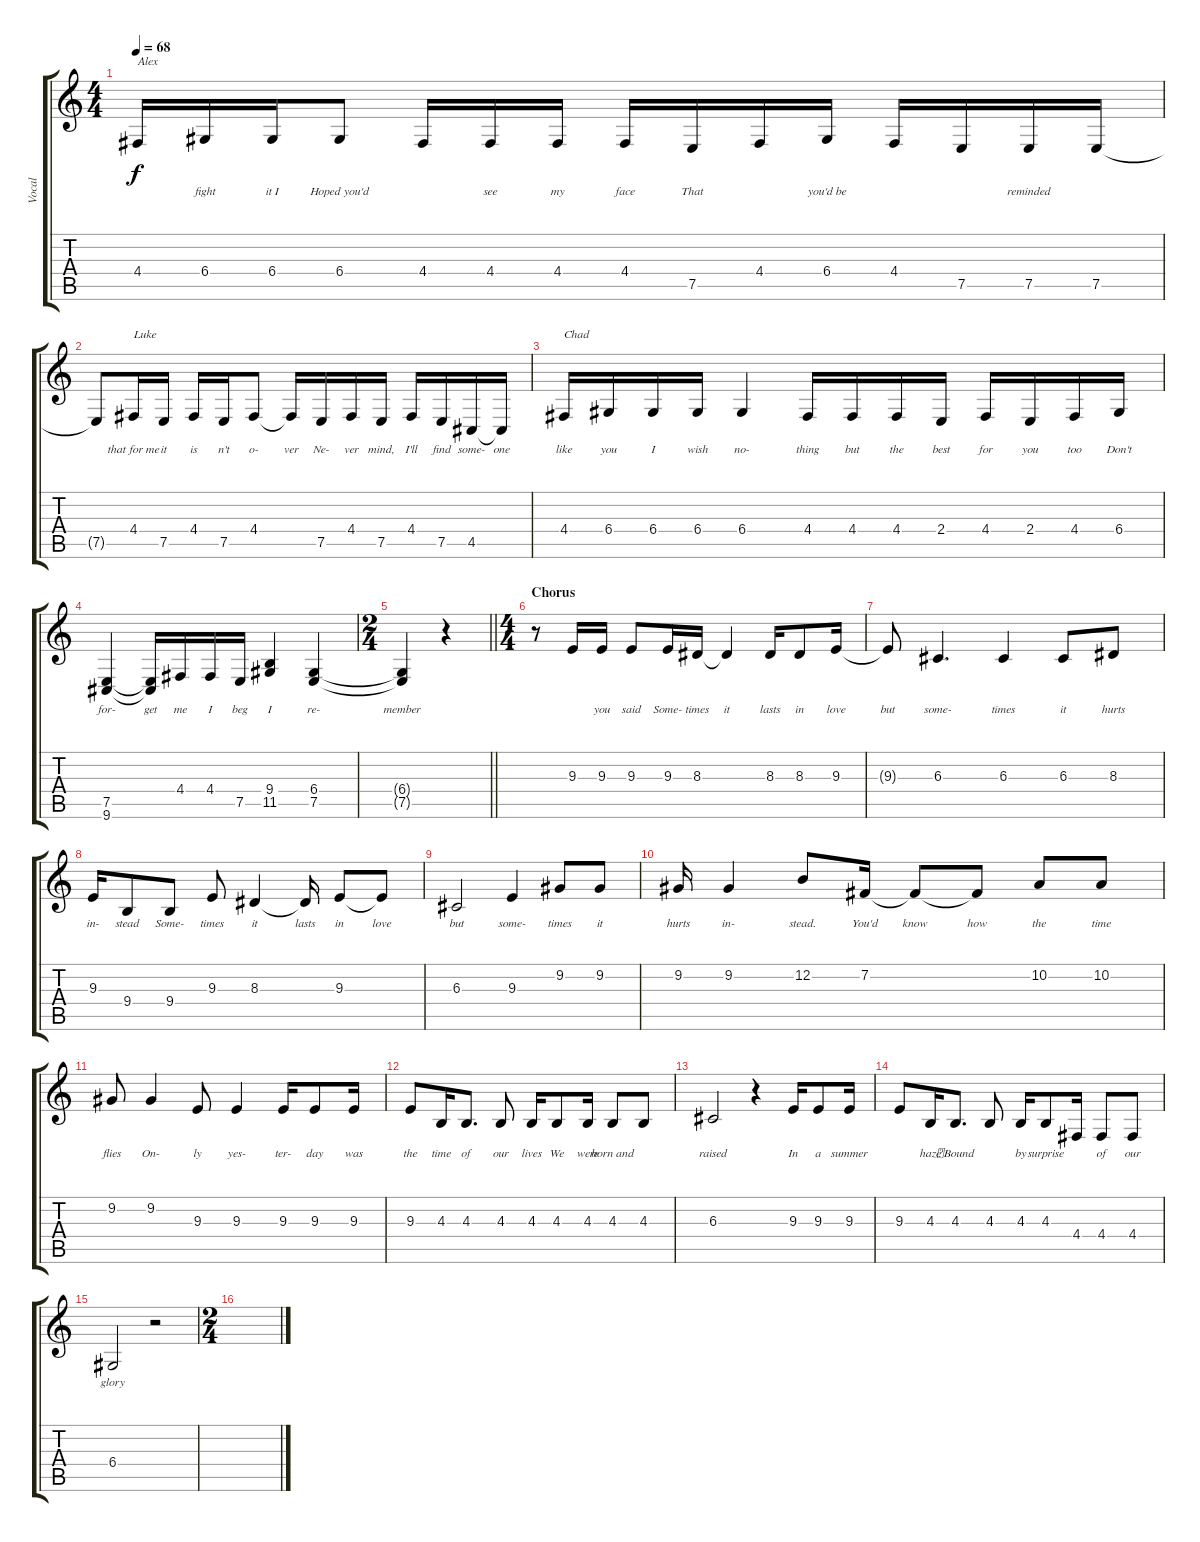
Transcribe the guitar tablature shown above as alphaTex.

\track ("Vocal" "Vocal") {instrument clarinet}
\staff {score tabs}
\tuning (E4 B3 G3 D3 A2 E2) {hide}
\ts (4 4)
\tempo 68
\clef g2
\ks c
4.4.16{txt "Alex" lyrics (0 "") lyrics (1 "") lyrics (2 "") lyrics (3 "") lyrics (4 "") dy f} 6.4.16{lyrics (0 "fight") lyrics (1 "") lyrics (2 "") lyrics (3 "") lyrics (4 "")} 6.4.16{lyrics (0 "it I") lyrics (1 "") lyrics (2 "") lyrics (3 "") lyrics (4 "")} 6.4.8{lyrics (0 "Hoped you'd") lyrics (1 "") lyrics (2 "") lyrics (3 "") lyrics (4 "")} 4.4.16{lyrics (0 "") lyrics (1 "") lyrics (2 "") lyrics (3 "") lyrics (4 "")} 4.4.16{lyrics (0 "see") lyrics (1 "") lyrics (2 "") lyrics (3 "") lyrics (4 "")} 4.4.16{lyrics (0 "my") lyrics (1 "") lyrics (2 "") lyrics (3 "") lyrics (4 "")} 4.4.16{lyrics (0 "face") lyrics (1 "") lyrics (2 "") lyrics (3 "") lyrics (4 "")} 7.5.16{lyrics (0 "That") lyrics (1 "") lyrics (2 "") lyrics (3 "") lyrics (4 "")} 4.4.16{lyrics (0 "") lyrics (1 "") lyrics (2 "") lyrics (3 "") lyrics (4 "")} 6.4.16{lyrics (0 "you'd be") lyrics (1 "") lyrics (2 "") lyrics (3 "") lyrics (4 "")} 4.4.16{lyrics (0 "") lyrics (1 "") lyrics (2 "") lyrics (3 "") lyrics (4 "")} 7.5.16{lyrics (0 "") lyrics (1 "") lyrics (2 "") lyrics (3 "") lyrics (4 "")} 7.5.16{lyrics (0 "reminded") lyrics (1 "") lyrics (2 "") lyrics (3 "") lyrics (4 "")} 7.5.16{lyrics (0 "") lyrics (1 "") lyrics (2 "") lyrics (3 "") lyrics (4 "")} |
7.5{t}.8{lyrics (0 "") lyrics (1 "") lyrics (2 "") lyrics (3 "") lyrics (4 "")} 4.4.16{txt "Luke" lyrics (0 "that for me") lyrics (1 "") lyrics (2 "") lyrics (3 "") lyrics (4 "")} 7.5.16{lyrics (0 "it") lyrics (1 "") lyrics (2 "") lyrics (3 "") lyrics (4 "")} 4.4.16{lyrics (0 "is") lyrics (1 "") lyrics (2 "") lyrics (3 "") lyrics (4 "")} 7.5.16{lyrics (0 "n't") lyrics (1 "") lyrics (2 "") lyrics (3 "") lyrics (4 "")} 4.4.8{lyrics (0 "o-") lyrics (1 "") lyrics (2 "") lyrics (3 "") lyrics (4 "")} 4.4{t}.16{lyrics (0 "ver") lyrics (1 "") lyrics (2 "") lyrics (3 "") lyrics (4 "")} 7.5.16{lyrics (0 "Ne-") lyrics (1 "") lyrics (2 "") lyrics (3 "") lyrics (4 "")} 4.4.16{lyrics (0 "ver") lyrics (1 "") lyrics (2 "") lyrics (3 "") lyrics (4 "")} 7.5.16{lyrics (0 "mind,") lyrics (1 "") lyrics (2 "") lyrics (3 "") lyrics (4 "")} 4.4.16{lyrics (0 "I'll") lyrics (1 "") lyrics (2 "") lyrics (3 "") lyrics (4 "")} 7.5.16{lyrics (0 "find") lyrics (1 "") lyrics (2 "") lyrics (3 "") lyrics (4 "")} 4.5.16{lyrics (0 "some-") lyrics (1 "") lyrics (2 "") lyrics (3 "") lyrics (4 "")} 4.5{t}.16{lyrics (0 "one") lyrics (1 "") lyrics (2 "") lyrics (3 "") lyrics (4 "")} |
4.4.16{txt "Chad" lyrics (0 "like") lyrics (1 "") lyrics (2 "") lyrics (3 "") lyrics (4 "")} 6.4.16{lyrics (0 "you") lyrics (1 "") lyrics (2 "") lyrics (3 "") lyrics (4 "")} 6.4.16{lyrics (0 "I") lyrics (1 "") lyrics (2 "") lyrics (3 "") lyrics (4 "")} 6.4.16{lyrics (0 "wish") lyrics (1 "") lyrics (2 "") lyrics (3 "") lyrics (4 "")} 6.4.4{lyrics (0 "no-") lyrics (1 "") lyrics (2 "") lyrics (3 "") lyrics (4 "")} 4.4.16{lyrics (0 "thing") lyrics (1 "") lyrics (2 "") lyrics (3 "") lyrics (4 "")} 4.4.16{lyrics (0 "but") lyrics (1 "") lyrics (2 "") lyrics (3 "") lyrics (4 "")} 4.4.16{lyrics (0 "the") lyrics (1 "") lyrics (2 "") lyrics (3 "") lyrics (4 "")} 2.4.16{lyrics (0 "best") lyrics (1 "") lyrics (2 "") lyrics (3 "") lyrics (4 "")} 4.4.16{lyrics (0 "for") lyrics (1 "") lyrics (2 "") lyrics (3 "") lyrics (4 "")} 2.4.16{lyrics (0 "you") lyrics (1 "") lyrics (2 "") lyrics (3 "") lyrics (4 "")} 4.4.16{lyrics (0 "too") lyrics (1 "") lyrics (2 "") lyrics (3 "") lyrics (4 "")} 6.4.16{lyrics (0 "Don't") lyrics (1 "") lyrics (2 "") lyrics (3 "") lyrics (4 "")} |
(7.5 9.6).4{lyrics (0 "for-") lyrics (1 "") lyrics (2 "") lyrics (3 "") lyrics (4 "")} (7.5{t} 9.6{t}).16{lyrics (0 "get") lyrics (1 "") lyrics (2 "") lyrics (3 "") lyrics (4 "")} 4.4.16{lyrics (0 "me") lyrics (1 "") lyrics (2 "") lyrics (3 "") lyrics (4 "")} 4.4.16{lyrics (0 "I") lyrics (1 "") lyrics (2 "") lyrics (3 "") lyrics (4 "")} 7.5.16{lyrics (0 "beg") lyrics (1 "") lyrics (2 "") lyrics (3 "") lyrics (4 "")} (9.4 11.5).4{lyrics (0 "I") lyrics (1 "") lyrics (2 "") lyrics (3 "") lyrics (4 "")} (6.4 7.5).4{lyrics (0 "re-") lyrics (1 "") lyrics (2 "") lyrics (3 "") lyrics (4 "")} |
\ts (2 4)
\barLineRight lightlight
(6.4{t} 7.5{t}).4{lyrics (0 "member") lyrics (1 "") lyrics (2 "") lyrics (3 "") lyrics (4 "")} r.4 |
\ts (4 4)
\section ("" "Chorus")
r.8 9.3.16{lyrics (0 "") lyrics (1 "") lyrics (2 "") lyrics (3 "") lyrics (4 "")} 9.3.16{lyrics (0 "you") lyrics (1 "") lyrics (2 "") lyrics (3 "") lyrics (4 "")} 9.3.8{lyrics (0 "said") lyrics (1 "") lyrics (2 "") lyrics (3 "") lyrics (4 "")} 9.3.16{lyrics (0 "Some-") lyrics (1 "") lyrics (2 "") lyrics (3 "") lyrics (4 "")} 8.3.16{lyrics (0 "times") lyrics (1 "") lyrics (2 "") lyrics (3 "") lyrics (4 "")} 8.3{t}.4{lyrics (0 "it") lyrics (1 "") lyrics (2 "") lyrics (3 "") lyrics (4 "")} 8.3.16{lyrics (0 "lasts") lyrics (1 "") lyrics (2 "") lyrics (3 "") lyrics (4 "")} 8.3.8{lyrics (0 "in") lyrics (1 "") lyrics (2 "") lyrics (3 "") lyrics (4 "")} 9.3.16{lyrics (0 "love") lyrics (1 "") lyrics (2 "") lyrics (3 "") lyrics (4 "")} |
9.3{t}.8{lyrics (0 "but") lyrics (1 "") lyrics (2 "") lyrics (3 "") lyrics (4 "")} 6.3.4{d lyrics (0 "some-") lyrics (1 "") lyrics (2 "") lyrics (3 "") lyrics (4 "")} 6.3.4{lyrics (0 "times") lyrics (1 "") lyrics (2 "") lyrics (3 "") lyrics (4 "")} 6.3.8{lyrics (0 "it") lyrics (1 "") lyrics (2 "") lyrics (3 "") lyrics (4 "")} 8.3.8{lyrics (0 "hurts") lyrics (1 "") lyrics (2 "") lyrics (3 "") lyrics (4 "")} |
9.3.16{lyrics (0 "in-") lyrics (1 "") lyrics (2 "") lyrics (3 "") lyrics (4 "")} 9.4.8{lyrics (0 "stead") lyrics (1 "") lyrics (2 "") lyrics (3 "") lyrics (4 "")} 9.4.8{lyrics (0 "Some-") lyrics (1 "") lyrics (2 "") lyrics (3 "") lyrics (4 "")} 9.3.8{lyrics (0 "times") lyrics (1 "") lyrics (2 "") lyrics (3 "") lyrics (4 "")} 8.3.4{lyrics (0 "it") lyrics (1 "") lyrics (2 "") lyrics (3 "") lyrics (4 "")} 8.3{t}.16{lyrics (0 "lasts") lyrics (1 "") lyrics (2 "") lyrics (3 "") lyrics (4 "")} 9.3.8{lyrics (0 "in") lyrics (1 "") lyrics (2 "") lyrics (3 "") lyrics (4 "")} 9.3{t}.8{lyrics (0 "love") lyrics (1 "") lyrics (2 "") lyrics (3 "") lyrics (4 "")} |
6.3.2{lyrics (0 "but") lyrics (1 "") lyrics (2 "") lyrics (3 "") lyrics (4 "")} 9.3.4{lyrics (0 "some-") lyrics (1 "") lyrics (2 "") lyrics (3 "") lyrics (4 "")} 9.2.8{lyrics (0 "times") lyrics (1 "") lyrics (2 "") lyrics (3 "") lyrics (4 "")} 9.2.8{lyrics (0 "it") lyrics (1 "") lyrics (2 "") lyrics (3 "") lyrics (4 "")} |
9.2.16{lyrics (0 "hurts") lyrics (1 "") lyrics (2 "") lyrics (3 "") lyrics (4 "")} 9.2.4{lyrics (0 "in-") lyrics (1 "") lyrics (2 "") lyrics (3 "") lyrics (4 "")} 12.2.8{lyrics (0 "stead.") lyrics (1 "") lyrics (2 "") lyrics (3 "") lyrics (4 "")} 7.2.16{lyrics (0 "You'd") lyrics (1 "") lyrics (2 "") lyrics (3 "") lyrics (4 "")} 7.2{t}.8{lyrics (0 "know") lyrics (1 "") lyrics (2 "") lyrics (3 "") lyrics (4 "")} 7.2{t}.8{lyrics (0 "how") lyrics (1 "") lyrics (2 "") lyrics (3 "") lyrics (4 "")} 10.2.8{lyrics (0 "the") lyrics (1 "") lyrics (2 "") lyrics (3 "") lyrics (4 "")} 10.2.8{lyrics (0 "time") lyrics (1 "") lyrics (2 "") lyrics (3 "") lyrics (4 "")} |
9.2.8{lyrics (0 "flies") lyrics (1 "") lyrics (2 "") lyrics (3 "") lyrics (4 "")} 9.2.4{lyrics (0 "On-") lyrics (1 "") lyrics (2 "") lyrics (3 "") lyrics (4 "")} 9.3.8{lyrics (0 "ly") lyrics (1 "") lyrics (2 "") lyrics (3 "") lyrics (4 "")} 9.3.4{lyrics (0 "yes-") lyrics (1 "") lyrics (2 "") lyrics (3 "") lyrics (4 "")} 9.3.16{lyrics (0 "ter-") lyrics (1 "") lyrics (2 "") lyrics (3 "") lyrics (4 "")} 9.3.8{lyrics (0 "day") lyrics (1 "") lyrics (2 "") lyrics (3 "") lyrics (4 "")} 9.3.16{lyrics (0 "was") lyrics (1 "") lyrics (2 "") lyrics (3 "") lyrics (4 "")} |
9.3.8{lyrics (0 "the") lyrics (1 "") lyrics (2 "") lyrics (3 "") lyrics (4 "")} 4.3.16{lyrics (0 "time") lyrics (1 "") lyrics (2 "") lyrics (3 "") lyrics (4 "")} 4.3.8{d lyrics (0 "of") lyrics (1 "") lyrics (2 "") lyrics (3 "") lyrics (4 "")} 4.3.8{lyrics (0 "our") lyrics (1 "") lyrics (2 "") lyrics (3 "") lyrics (4 "")} 4.3.16{lyrics (0 "lives") lyrics (1 "") lyrics (2 "") lyrics (3 "") lyrics (4 "")} 4.3.8{lyrics (0 "We") lyrics (1 "") lyrics (2 "") lyrics (3 "") lyrics (4 "")} 4.3.16{lyrics (0 "were") lyrics (1 "") lyrics (2 "") lyrics (3 "") lyrics (4 "")} 4.3.8{lyrics (0 "born and") lyrics (1 "") lyrics (2 "") lyrics (3 "") lyrics (4 "")} 4.3.8{lyrics (0 "") lyrics (1 "") lyrics (2 "") lyrics (3 "") lyrics (4 "")} |
6.3.2{lyrics (0 "raised") lyrics (1 "") lyrics (2 "") lyrics (3 "") lyrics (4 "")} r.4 9.3.16{lyrics (0 "In") lyrics (1 "") lyrics (2 "") lyrics (3 "") lyrics (4 "")} 9.3.8{lyrics (0 "a") lyrics (1 "") lyrics (2 "") lyrics (3 "") lyrics (4 "")} 9.3.16{lyrics (0 "summer") lyrics (1 "") lyrics (2 "") lyrics (3 "") lyrics (4 "")} |
9.3.8{lyrics (0 "") lyrics (1 "") lyrics (2 "") lyrics (3 "") lyrics (4 "")} 4.3.16{lyrics (0 "haze") lyrics (1 "") lyrics (2 "") lyrics (3 "") lyrics (4 "")} 4.3.8{d lyrics (0 "\u001dBound") lyrics (1 "") lyrics (2 "") lyrics (3 "") lyrics (4 "")} 4.3.8{lyrics (0 "") lyrics (1 "") lyrics (2 "") lyrics (3 "") lyrics (4 "")} 4.3.16{lyrics (0 "by") lyrics (1 "") lyrics (2 "") lyrics (3 "") lyrics (4 "")} 4.3.8{lyrics (0 "surprise") lyrics (1 "") lyrics (2 "") lyrics (3 "") lyrics (4 "")} 4.4.16{lyrics (0 "") lyrics (1 "") lyrics (2 "") lyrics (3 "") lyrics (4 "")} 4.4.8{lyrics (0 "of") lyrics (1 "") lyrics (2 "") lyrics (3 "") lyrics (4 "")} 4.4.8{lyrics (0 "our") lyrics (1 "") lyrics (2 "") lyrics (3 "") lyrics (4 "")} |
6.4.2{lyrics (0 "glory") lyrics (1 "") lyrics (2 "") lyrics (3 "") lyrics (4 "")} r.2 |
\ts (2 4)
